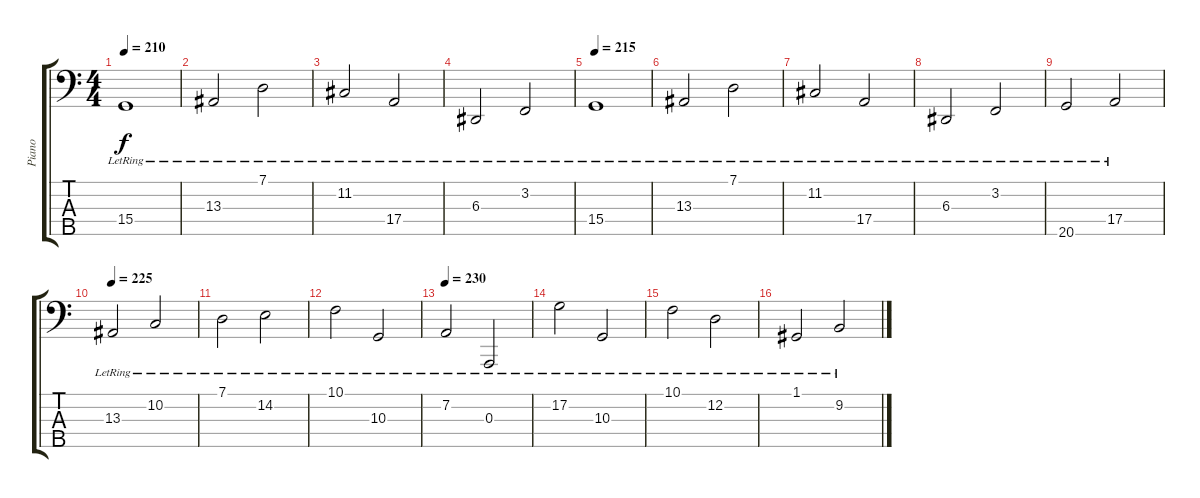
\track ("Piano" "Piano") {instrument acousticgrandpiano}
\staff {score tabs}
\tuning (G2 D2 A1 E1 B0) {hide}
\ts (4 4)
\tempo 210
\clef f4
\ks c
15.4{lr}.1{dy f instrument acousticgrandpiano} |
13.3{lr}.2 7.1{lr}.2 |
11.2{lr}.2 17.4{lr}.2 |
6.3{lr}.2 3.2{lr}.2 |
\tempo 215
15.4{lr}.1 |
13.3{lr}.2 7.1{lr}.2 |
11.2{lr}.2 17.4{lr}.2 |
6.3{lr}.2 3.2{lr}.2 |
20.5{lr}.2 17.4{lr}.2 |
\tempo 225
13.3{lr}.2 10.2{lr}.2 |
7.1{lr}.2 14.2{lr}.2 |
10.1{lr}.2 10.3{lr}.2 |
\tempo 230
7.2{lr}.2 0.3{lr}.2 |
17.2{lr}.2 10.3{lr}.2 |
10.1{lr}.2 12.2{lr}.2 |
1.1{lr}.2 9.2{lr}.2
